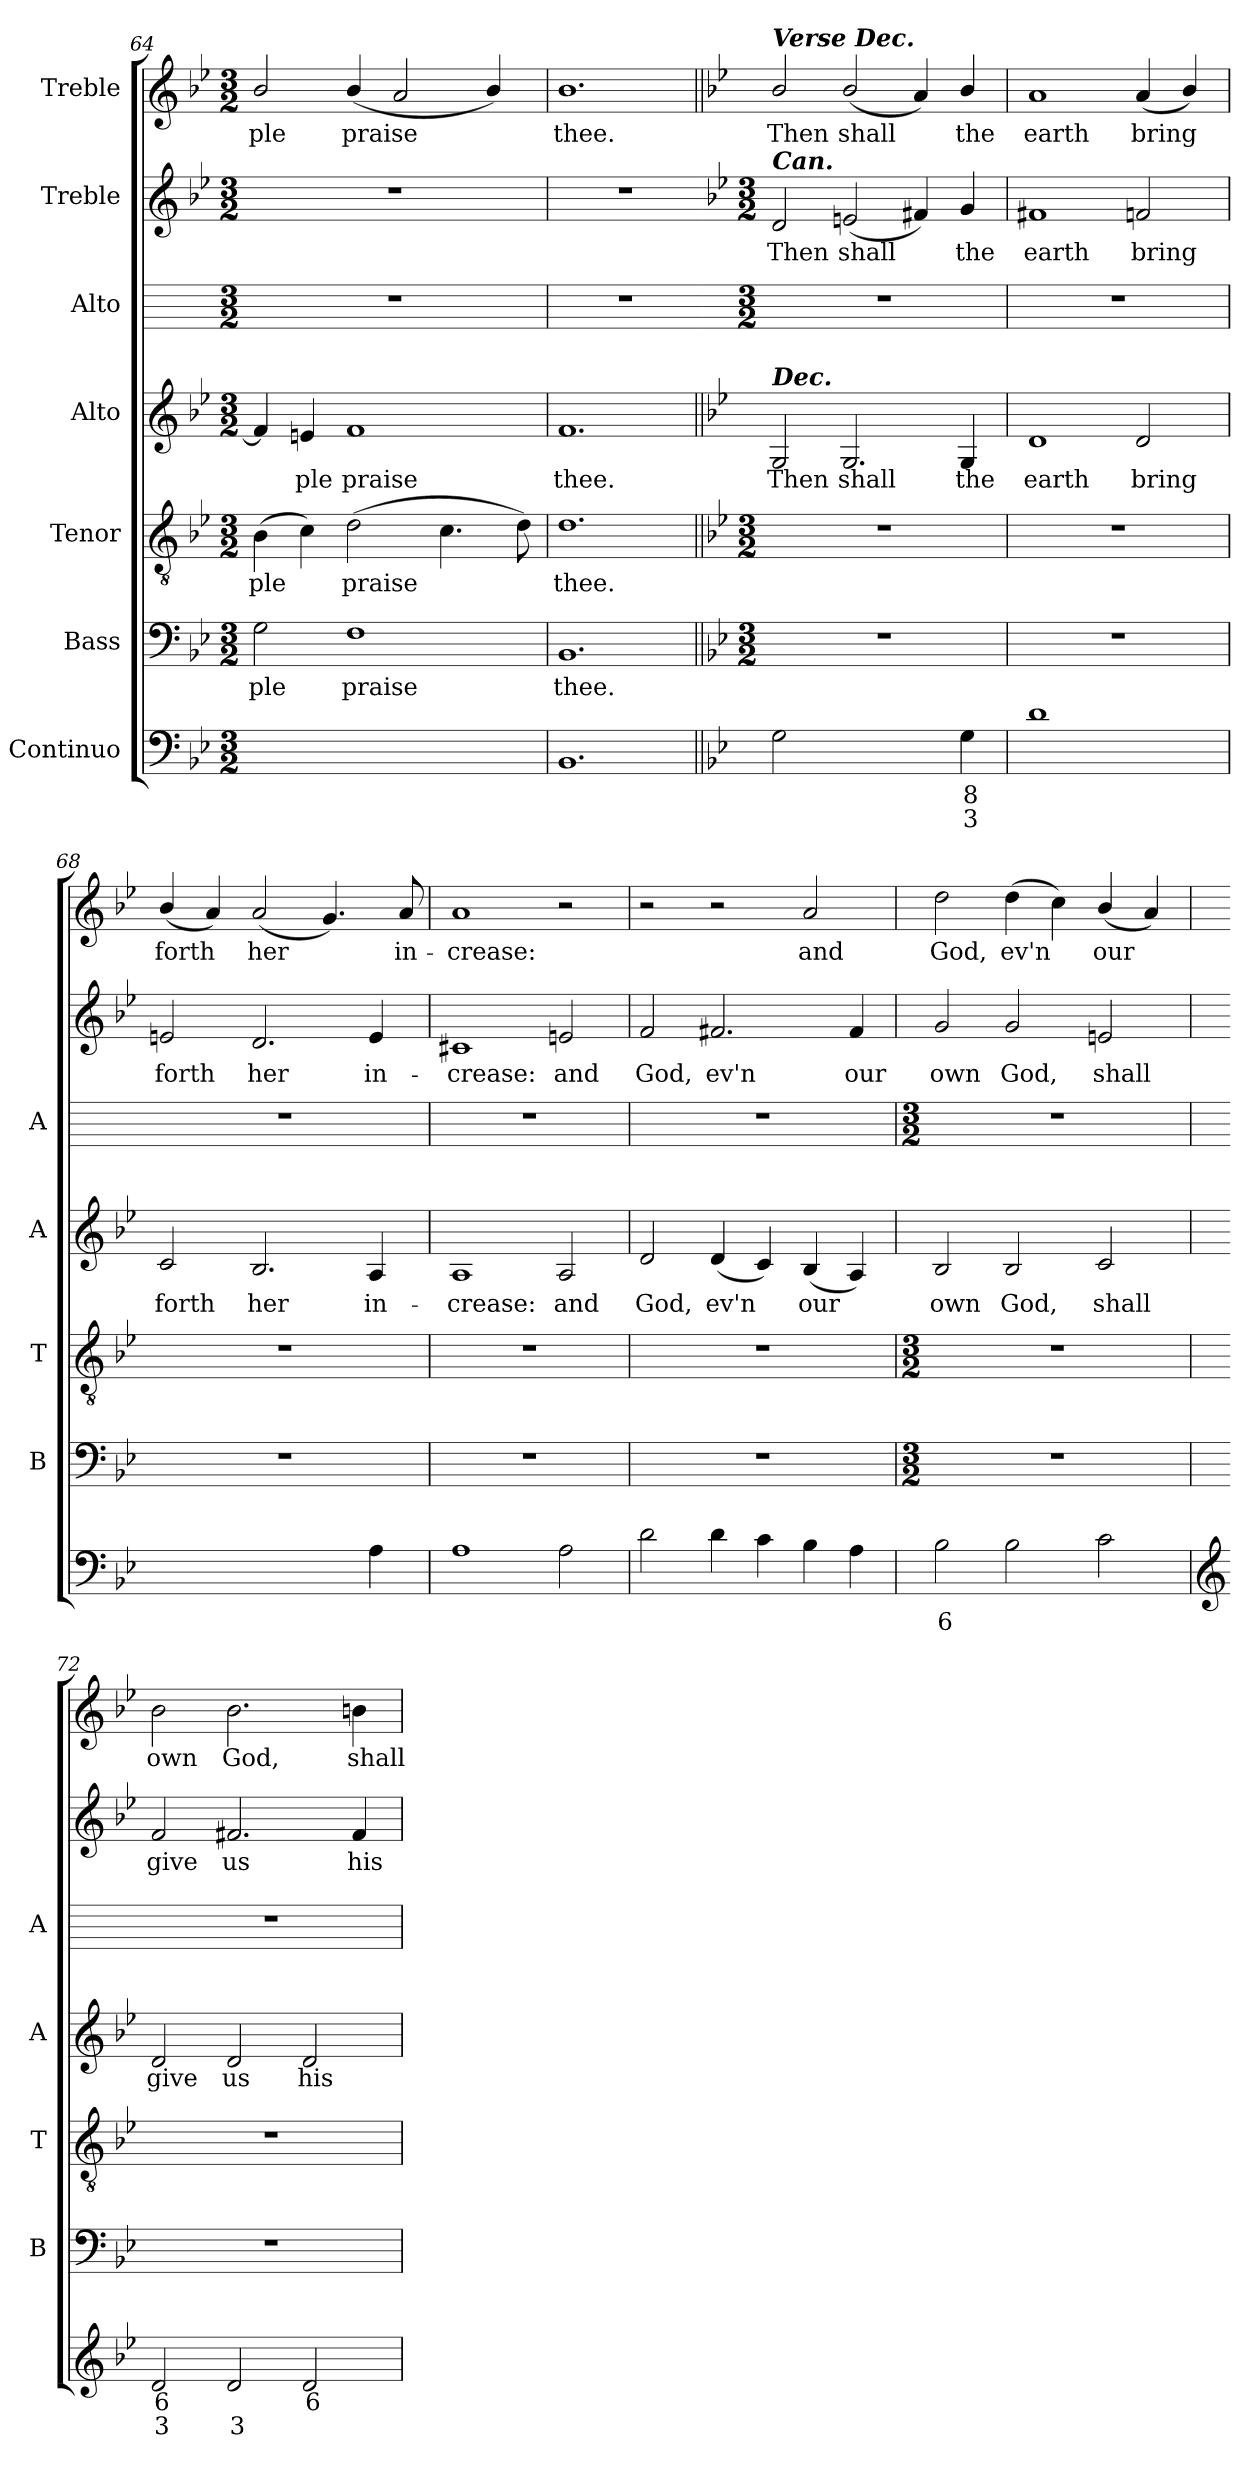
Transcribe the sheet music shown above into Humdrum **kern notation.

**kern	**text	**text	**text	**kern	**text	**kern	**text	**kern	**text	**kern	**kern	**text	**kern	**text
*part7	*part7	*part7	*part7	*part6	*part6	*part5	*part5	*part4	*part4	*part3	*part2	*part2	*part1	*part1
*staff7	*staff7	*staff7	*staff7	*staff6	*staff6	*staff5	*staff5	*staff4	*staff4	*staff3	*staff2	*staff2	*staff1	*staff1
*I"Continuo	*	*	*	*I"Bass	*	*I"Tenor	*	*I"Alto	*	*I"Alto	*I"Treble	*	*I"Treble	*
*	*	*	*	*I'B	*	*I'T	*	*I'A	*	*I'A	*	*	*	*
*clefF4	*	*	*	*clefF4	*	*clefGv2	*	*clefG2	*	*	*clefG2	*	*clefG2	*
*k[b-e-]	*	*	*	*k[b-e-]	*	*k[b-e-]	*	*k[b-e-]	*	*	*k[b-e-]	*	*k[b-e-]	*
*B-:	*	*	*	*B-:	*	*B-:	*	*B-:	*	*	*B-:	*	*B-:	*
*M3/2	*	*	*	*M3/2	*	*M3/2	*	*M3/2	*	*M3/2	*M3/2	*	*M3/2	*
=64	=64	=64	=64	=64	=64	=64	=64	=64	=64	=64	=64	=64	=64	=64
!	!	!	!	!	!LO:LY:b	!	!LO:LY:b	!	!	!	!	!	!	!LO:LY:b
[4Gyy	.	.	.	2G	-ple	(>4B-	-ple	4f]	.	1.r	1.r	.	2b-/	-ple
!	!	!	!	!	!	!	!	!	!LO:LY:b	!	!	!	!	!
4Gyy]	.	.	.	.	.	4c)	.	4en	ple	.	.	.	.	.
!	!	!	!	!	!LO:LY:b	!	!LO:LY:b	!	!LO:LY:b	!	!	!	!	!LO:LY:b
[2Fyy	.	.	.	1F	praise	(>2d	praise	1f	praise	.	.	.	(<4b-/	praise
.	.	.	.	.	.	.	.	.	.	.	.	.	2a	.
2Fyy]	.	.	.	.	.	4.c	.	.	.	.	.	.	.	.
.	.	.	.	.	.	.	.	.	.	.	.	.	4b-/)	.
.	.	.	.	.	.	8d)	.	.	.	.	.	.	.	.
=65	=65	=65	=65	=65	=65	=65	=65	=65	=65	=65	=65	=65	=65	=65
!	!	!	!	!	!LO:LY:b	!	!LO:LY:b	!	!LO:LY:b	!	!	!	!	!LO:LY:b
1.BB-	.	.	.	1.BB-	thee.	1.d	thee.	1.f	thee.	1.r	1.r	.	1.b-	thee.
!!LO:LB:g=z
=66||	=66||	=66||	=66||	=66||	=66||	=66||	=66||	=66||	=66||	=66	=66	=66||	=66||	=66||
*	*	*	*	*	*	*	*	*	*	*	*k[b-e-]	*	*	*
*	*	*	*	*	*	*	*	*	*	*	*B-:	*	*	*
*	*	*	*	*M3/2	*	*M3/2	*	*	*	*M3/2	*M3/2	*	*	*
!	!	!	!	!	!	!	!	!	!	!	!	!	!LO:TX:a:Bi:t=Verse Dec.	!
!	!	!	!	!	!	!	!	!	!	!	!LO:TX:a:Bi:t=Can.	!	!	!
!	!	!	!	!	!	!	!	!LO:TX:a:Bi:t=Dec.	!	!	!	!	!	!
!	!	!	!	!	!	!	!	!	!LO:LY:b	!	!	!LO:LY:b	!	!LO:LY:b
2G	.	.	.	1.r	.	1.r	.	2G	Then	1.r	2d	Then	2b-/	Then
!	!LO:LY:b	!	!	!	!	!	!	!	!LO:LY:b	!	!	!LO:LY:b	!	!LO:LY:b
[2Gyy	6	.	.	.	.	.	.	2.G	shall	.	(<2en	shall	(<2b-/	shall
!	!LO:LY:b	!LO:LY:b	!LO:LY:b	!	!	!	!	!	!	!	!	!	!	!
4Gyy]	7	4	2	.	.	.	.	.	.	.	4f#X)	.	4a)	.
!	!LO:LY:b	!LO:LY:b	!	!	!	!	!	!	!LO:LY:b	!	!	!LO:LY:b	!	!LO:LY:b
4G	8	3	.	.	.	.	.	4G	the	.	4g	the	4b-/	the
=67	=67	=67	=67	=67	=67	=67	=67	=67	=67	=67	=67	=67	=67	=67
!	!	!	!	!	!	!	!	!	!LO:LY:b	!	!	!LO:LY:b	!	!LO:LY:b
1d	.	.	.	1.r	.	1.r	.	1d	earth	1.r	1f#X	earth	1a	earth
!	!LO:LY:b	!LO:LY:b	!	!	!	!	!	!	!LO:LY:b	!	!	!LO:LY:b	!	!LO:LY:b
[4dyy	5	3	.	.	.	.	.	2d	bring	.	2fn	bring	(<4a	bring
!	!LO:LY:b	!	!	!	!	!	!	!	!	!	!	!	!	!
4dyy]	6	.	.	.	.	.	.	.	.	.	.	.	4b-/)	.
=68	=68	=68	=68	=68	=68	=68	=68	=68	=68	=68	=68	=68	=68	=68
!	!LO:LY:b	!LO:LY:b	!	!	!	!	!	!	!LO:LY:b	!	!	!LO:LY:b	!	!LO:LY:b
[4cyy	7	3	.	1.r	.	1.r	.	2c	forth	1.r	2en	forth	(<4b-/	forth
!	!LO:LY:b	!	!	!	!	!	!	!	!	!	!	!	!	!
4cyy]	6	.	.	.	.	.	.	.	.	.	.	.	4a)	.
!	!LO:LY:b	!	!	!	!	!	!	!	!LO:LY:b	!	!	!LO:LY:b	!	!LO:LY:b
[2B-yy	7	.	.	.	.	.	.	2.B-	her	.	2.d	her	(<2a	her
!	!LO:LY:b	!	!	!	!	!	!	!	!	!	!	!	!	!
4B-yy]	6	.	.	.	.	.	.	.	.	.	.	.	4.g)	.
!	!	!	!	!	!	!	!	!	!LO:LY:b	!	!	!LO:LY:b	!	!
4A	.	.	.	.	.	.	.	4A	in-	.	4e	in-	.	.
!	!	!	!	!	!	!	!	!	!	!	!	!	!	!LO:LY:b
.	.	.	.	.	.	.	.	.	.	.	.	.	8a	in-
=69	=69	=69	=69	=69	=69	=69	=69	=69	=69	=69	=69	=69	=69	=69
!	!	!	!	!	!	!	!	!	!LO:LY:b	!	!	!LO:LY:b	!	!LO:LY:b
1A	.	.	.	1.r	.	1.r	.	1A	-crease:	1.r	1c#X	-crease:	1a	-crease:
!	!	!	!	!	!	!	!	!	!LO:LY:b	!	!	!LO:LY:b	!	!
2A	.	.	.	.	.	.	.	2A	and	.	2en	and	2r	.
=70	=70	=70	=70	=70	=70	=70	=70	=70	=70	=70	=70	=70	=70	=70
!	!	!	!	!	!	!	!	!	!LO:LY:b	!	!	!LO:LY:b	!	!
2d	.	.	.	1.r	.	1.r	.	2d	God,	1.r	2f	God,	2r	.
!	!	!	!	!	!	!	!	!	!LO:LY:b	!	!	!LO:LY:b	!	!
4d	.	.	.	.	.	.	.	(<4d	ev'n	.	2.f#X	ev'n	2r	.
4c	.	.	.	.	.	.	.	4c)	.	.	.	.	.	.
!	!	!	!	!	!	!	!	!	!LO:LY:b	!	!	!	!	!LO:LY:b
4B-	.	.	.	.	.	.	.	(<4B-	our	.	.	.	2a	and
!	!	!	!	!	!	!	!	!	!	!	!	!LO:LY:b	!	!
4A	.	.	.	.	.	.	.	4A)	.	.	4f#	our	.	.
!!LO:LB:g=z
=71	=71	=71	=71	=71	=71	=71	=71	=71	=71	=71	=71	=71	=71	=71
*	*	*	*	*M3/2	*	*M3/2	*	*	*	*M3/2	*	*	*	*
!	!LO:LY:b	!	!	!	!	!	!	!	!LO:LY:b	!	!	!LO:LY:b	!	!LO:LY:b
2B-	6	.	.	1.r	.	1.r	.	2B-	own	1.r	2g	own	2dd	God,
!	!	!	!	!	!	!	!	!	!LO:LY:b	!	!	!LO:LY:b	!	!LO:LY:b
2B-	.	.	.	.	.	.	.	2B-	God,	.	2g	God,	(>4dd	ev'n
.	.	.	.	.	.	.	.	.	.	.	.	.	4cc)	.
!	!	!	!	!	!	!	!	!	!LO:LY:b	!	!	!LO:LY:b	!	!LO:LY:b
2c	.	.	.	.	.	.	.	2c	shall	.	2en	shall	(<4b-/	our
.	.	.	.	.	.	.	.	.	.	.	.	.	4a)	.
=72	=72	=72	=72	=72	=72	=72	=72	=72	=72	=72	=72	=72	=72	=72
*clefG2	*	*	*	*	*	*	*	*	*	*	*	*	*	*
!	!LO:LY:b	!LO:LY:b	!	!	!	!	!	!	!LO:LY:b	!	!	!LO:LY:b	!	!LO:LY:b
2d	6	3	.	1.r	.	1.r	.	2d	give	1.r	2f	give	2b-	own
!	!	!LO:LY:b	!	!	!	!	!	!	!LO:LY:b	!	!	!LO:LY:b	!	!LO:LY:b
2d	.	3	.	.	.	.	.	2d	us	.	2.f#X	us	2.b-	God,
!	!LO:LY:b	!	!	!	!	!	!	!	!LO:LY:b	!	!	!	!	!
2d	6	.	.	.	.	.	.	2d	his	.	.	.	.	.
!	!	!	!	!	!	!	!	!	!	!	!	!LO:LY:b	!	!LO:LY:b
.	.	.	.	.	.	.	.	.	.	.	4f#	his	4bn	shall
=	=	=	=	=	=	=	=	=	=	=	=	=	=	=
*-	*-	*-	*-	*-	*-	*-	*-	*-	*-	*-	*-	*-	*-	*-
